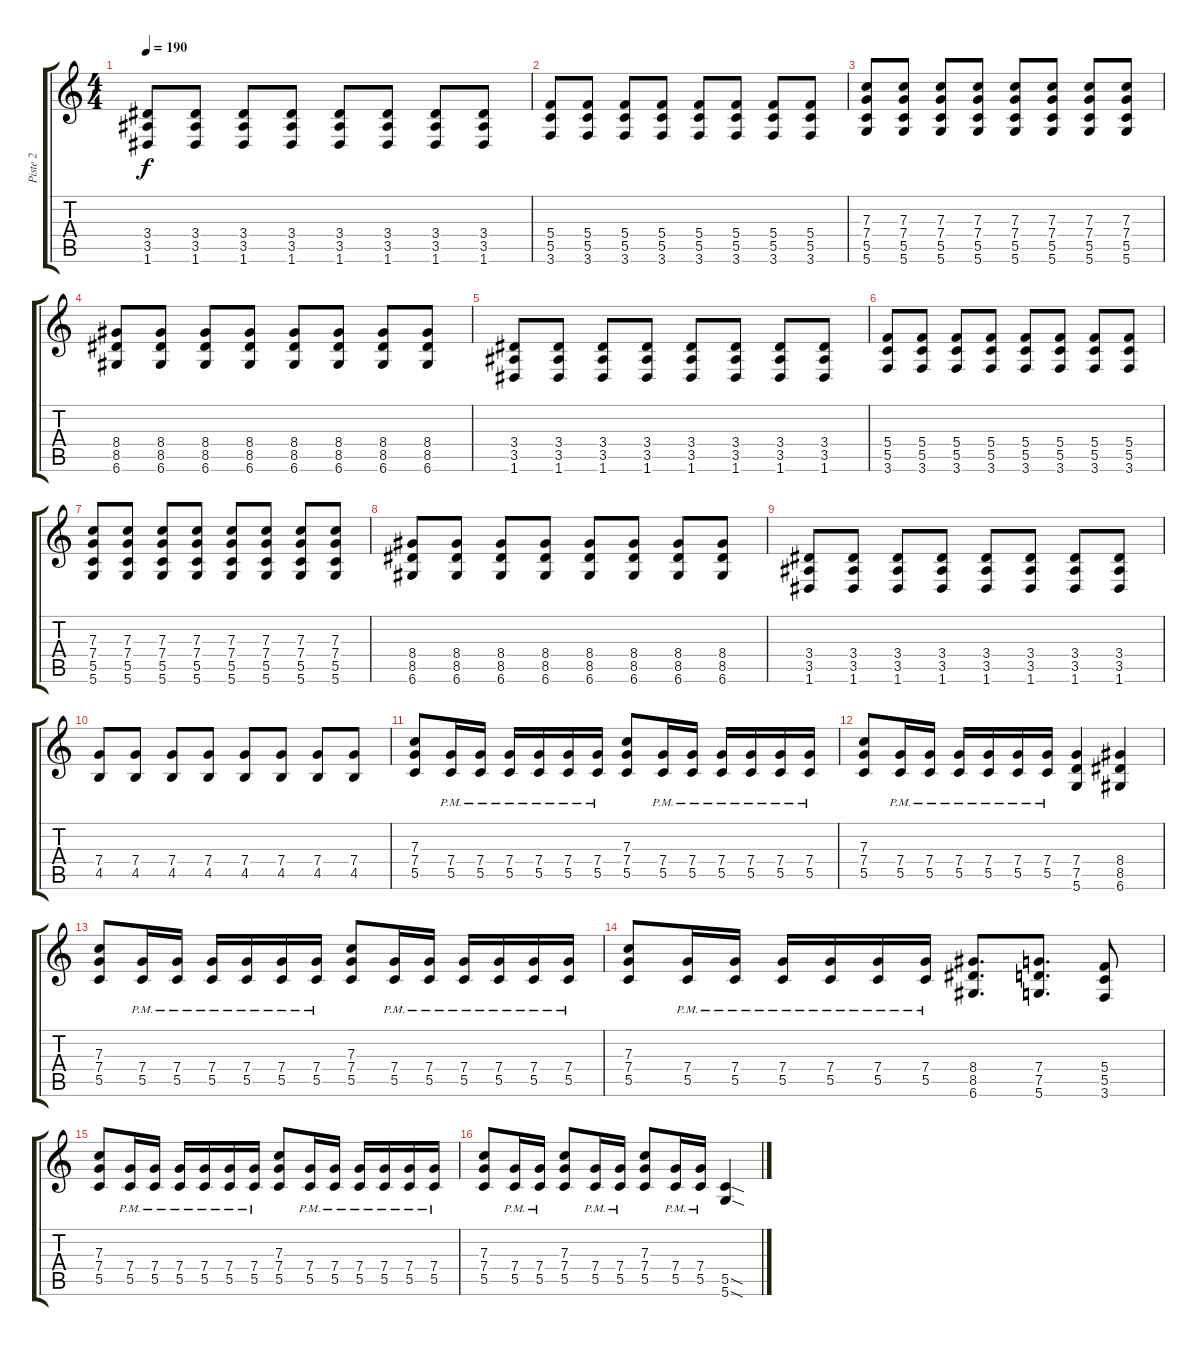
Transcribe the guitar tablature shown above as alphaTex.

\track ("Piste 2" "Piste 2") {instrument distortionguitar}
\staff {score tabs}
\tuning (D4 A3 F3 C3 G2 D2) {hide}
\ts (4 4)
\tempo 190
\clef g2
\ks c
(3.4 3.5 1.6).8{dy f} (3.4 3.5 1.6).8 (3.4 3.5 1.6).8 (3.4 3.5 1.6).8 (3.4 3.5 1.6).8 (3.4 3.5 1.6).8 (3.4 3.5 1.6).8 (3.4 3.5 1.6).8 |
(5.4 5.5 3.6).8 (5.4 5.5 3.6).8 (5.4 5.5 3.6).8 (5.4 5.5 3.6).8 (5.4 5.5 3.6).8 (5.4 5.5 3.6).8 (5.4 5.5 3.6).8 (5.4 5.5 3.6).8 |
(7.3 7.4 5.5 5.6).8 (7.3 7.4 5.5 5.6).8 (7.3 7.4 5.5 5.6).8 (7.3 7.4 5.5 5.6).8 (7.3 7.4 5.5 5.6).8 (7.3 7.4 5.5 5.6).8 (7.3 7.4 5.5 5.6).8 (7.3 7.4 5.5 5.6).8 |
(8.4 8.5 6.6).8 (8.4 8.5 6.6).8 (8.4 8.5 6.6).8 (8.4 8.5 6.6).8 (8.4 8.5 6.6).8 (8.4 8.5 6.6).8 (8.4 8.5 6.6).8 (8.4 8.5 6.6).8 |
(3.4 3.5 1.6).8 (3.4 3.5 1.6).8 (3.4 3.5 1.6).8 (3.4 3.5 1.6).8 (3.4 3.5 1.6).8 (3.4 3.5 1.6).8 (3.4 3.5 1.6).8 (3.4 3.5 1.6).8 |
(5.4 5.5 3.6).8 (5.4 5.5 3.6).8 (5.4 5.5 3.6).8 (5.4 5.5 3.6).8 (5.4 5.5 3.6).8 (5.4 5.5 3.6).8 (5.4 5.5 3.6).8 (5.4 5.5 3.6).8 |
(7.3 7.4 5.5 5.6).8 (7.3 7.4 5.5 5.6).8 (7.3 7.4 5.5 5.6).8 (7.3 7.4 5.5 5.6).8 (7.3 7.4 5.5 5.6).8 (7.3 7.4 5.5 5.6).8 (7.3 7.4 5.5 5.6).8 (7.3 7.4 5.5 5.6).8 |
(8.4 8.5 6.6).8 (8.4 8.5 6.6).8 (8.4 8.5 6.6).8 (8.4 8.5 6.6).8 (8.4 8.5 6.6).8 (8.4 8.5 6.6).8 (8.4 8.5 6.6).8 (8.4 8.5 6.6).8 |
(3.4 3.5 1.6).8 (3.4 3.5 1.6).8 (3.4 3.5 1.6).8 (3.4 3.5 1.6).8 (3.4 3.5 1.6).8 (3.4 3.5 1.6).8 (3.4 3.5 1.6).8 (3.4 3.5 1.6).8 |
(7.4 4.5).8 (7.4 4.5).8 (7.4 4.5).8 (7.4 4.5).8 (7.4 4.5).8 (7.4 4.5).8 (7.4 4.5).8 (7.4 4.5).8 |
(7.3 7.4 5.5).8 (7.4{pm} 5.5{pm}).16 (7.4{pm} 5.5{pm}).16 (7.4{pm} 5.5{pm}).16 (7.4{pm} 5.5{pm}).16 (7.4{pm} 5.5{pm}).16 (7.4{pm} 5.5{pm}).16 (7.3 7.4 5.5).8 (7.4{pm} 5.5{pm}).16 (7.4{pm} 5.5{pm}).16 (7.4{pm} 5.5{pm}).16 (7.4{pm} 5.5{pm}).16 (7.4{pm} 5.5{pm}).16 (7.4{pm} 5.5{pm}).16 |
(7.3 7.4 5.5).8 (7.4{pm} 5.5{pm}).16 (7.4{pm} 5.5{pm}).16 (7.4{pm} 5.5{pm}).16 (7.4{pm} 5.5{pm}).16 (7.4{pm} 5.5{pm}).16 (7.4{pm} 5.5{pm}).16 (7.4 7.5 5.6).4 (8.4 8.5 6.6).4 |
(7.3 7.4 5.5).8 (7.4{pm} 5.5{pm}).16 (7.4{pm} 5.5{pm}).16 (7.4{pm} 5.5{pm}).16 (7.4{pm} 5.5{pm}).16 (7.4{pm} 5.5{pm}).16 (7.4{pm} 5.5{pm}).16 (7.3 7.4 5.5).8 (7.4{pm} 5.5{pm}).16 (7.4{pm} 5.5{pm}).16 (7.4{pm} 5.5{pm}).16 (7.4{pm} 5.5{pm}).16 (7.4{pm} 5.5{pm}).16 (7.4{pm} 5.5{pm}).16 |
(7.3 7.4 5.5).8 (7.4{pm} 5.5{pm}).16 (7.4{pm} 5.5{pm}).16 (7.4{pm} 5.5{pm}).16 (7.4{pm} 5.5{pm}).16 (7.4{pm} 5.5{pm}).16 (7.4{pm} 5.5{pm}).16 (8.4 8.5 6.6).8{d} (7.4 7.5 5.6).8{d} (5.4 5.5 3.6).8 |
(7.3 7.4 5.5).8 (7.4{pm} 5.5{pm}).16 (7.4{pm} 5.5{pm}).16 (7.4{pm} 5.5{pm}).16 (7.4{pm} 5.5{pm}).16 (7.4{pm} 5.5{pm}).16 (7.4{pm} 5.5{pm}).16 (7.3 7.4 5.5).8 (7.4{pm} 5.5{pm}).16 (7.4{pm} 5.5{pm}).16 (7.4{pm} 5.5{pm}).16 (7.4{pm} 5.5{pm}).16 (7.4{pm} 5.5{pm}).16 (7.4{pm} 5.5{pm}).16 |
(7.3 7.4 5.5).8 (7.4{pm} 5.5{pm}).16 (7.4{pm} 5.5{pm}).16 (7.3 7.4 5.5).8 (7.4{pm} 5.5{pm}).16 (7.4{pm} 5.5{pm}).16 (7.3 7.4 5.5).8 (7.4{pm} 5.5{pm}).16 (7.4{pm} 5.5{pm}).16 (5.5{sod} 5.6{sod}).4
